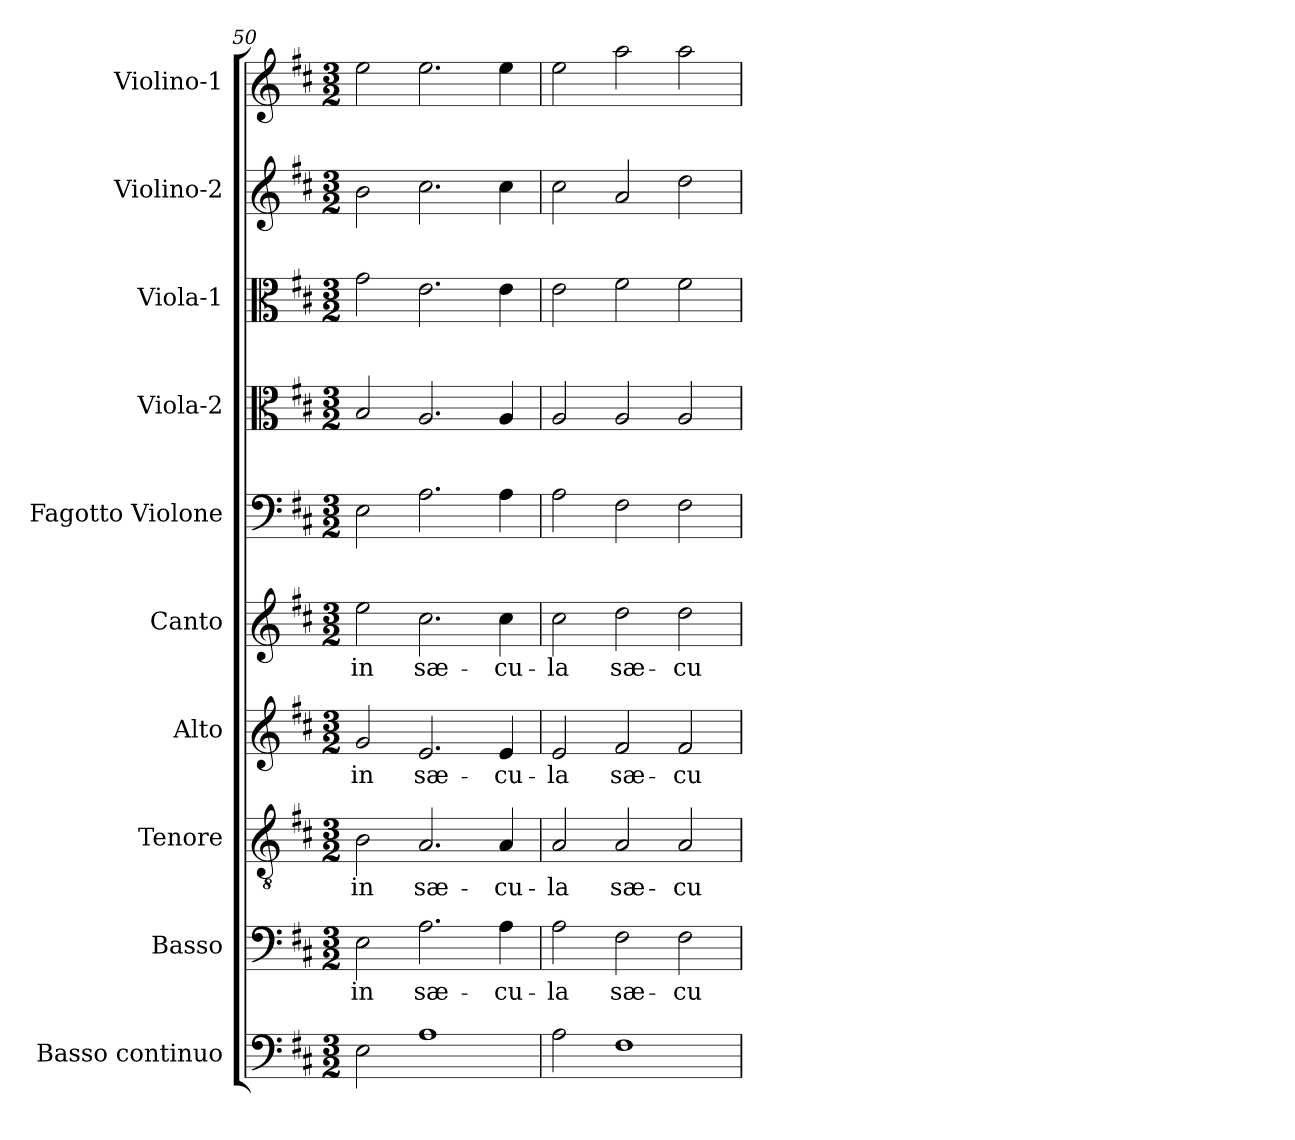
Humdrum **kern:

**kern	**kern	**text	**kern	**text	**kern	**text	**kern	**text	**kern	**kern	**kern	**kern	**kern
*part10	*part9	*part9	*part8	*part8	*part7	*part7	*part6	*part6	*part5	*part4	*part3	*part2	*part1
*staff10	*staff9	*staff9	*staff8	*staff8	*staff7	*staff7	*staff6	*staff6	*staff5	*staff4	*staff3	*staff2	*staff1
*I"Basso continuo	*I"Basso	*	*I"Tenore	*	*I"Alto	*	*I"Canto	*	*I"Fagotto Violone	*I"Viola-2	*I"Viola-1	*I"Violino-2	*I"Violino-1
*I'BC	*I'B	*	*I'T	*	*I'A	*	*I'C	*	*I'Fg	*I'Va2	*I'Va1	*I'Vi2	*I'Vi1
*clefF4	*clefF4	*	*clefGv2	*	*clefG2	*	*clefG2	*	*clefF4	*clefC3	*clefC3	*clefG2	*clefG2
*k[f#c#]	*k[f#c#]	*	*k[f#c#]	*	*k[f#c#]	*	*k[f#c#]	*	*k[f#c#]	*k[f#c#]	*k[f#c#]	*k[f#c#]	*k[f#c#]
*D:	*D:	*	*D:	*	*D:	*	*D:	*	*D:	*D:	*D:	*D:	*D:
*M3/2	*M3/2	*	*M3/2	*	*M3/2	*	*M3/2	*	*M3/2	*M3/2	*M3/2	*M3/2	*M3/2
=50	=50	=50	=50	=50	=50	=50	=50	=50	=50	=50	=50	=50	=50
!	!	!LO:LY:b	!	!	!	!	!	!	!	!	!	!	!
!	!	!	!	!LO:LY:b	!	!	!	!	!	!	!	!	!
!	!	!	!	!	!	!LO:LY:b	!	!	!	!	!	!	!
!	!	!	!	!	!	!	!	!LO:LY:b	!	!	!	!	!
2E\	2E\	in	2B\	in	2g/	in	2ee\	in	2E\	2B/	2g\	2b\	2ee\
!	!	!LO:LY:b	!	!	!	!	!	!	!	!	!	!	!
!	!	!	!	!LO:LY:b	!	!	!	!	!	!	!	!	!
!	!	!	!	!	!	!LO:LY:b	!	!	!	!	!	!	!
!	!	!	!	!	!	!	!	!LO:LY:b	!	!	!	!	!
1A	2.A\	sæ-	2.A/	sæ-	2.e/	sæ-	2.cc#\	sæ-	2.A\	2.A/	2.e\	2.cc#\	2.ee\
!	!	!LO:LY:b	!	!	!	!	!	!	!	!	!	!	!
!	!	!	!	!LO:LY:b	!	!	!	!	!	!	!	!	!
!	!	!	!	!	!	!LO:LY:b	!	!	!	!	!	!	!
!	!	!	!	!	!	!	!	!LO:LY:b	!	!	!	!	!
.	4A\	-cu-	4A/	-cu-	4e/	-cu-	4cc#\	-cu-	4A\	4A/	4e\	4cc#\	4ee\
!!LO:LB:g=z
=51	=51	=51	=51	=51	=51	=51	=51	=51	=51	=51	=51	=51	=51
!	!	!LO:LY:b	!	!	!	!	!	!	!	!	!	!	!
!	!	!	!	!LO:LY:b	!	!	!	!	!	!	!	!	!
!	!	!	!	!	!	!LO:LY:b	!	!	!	!	!	!	!
!	!	!	!	!	!	!	!	!LO:LY:b	!	!	!	!	!
2A\	2A\	-la	2A/	-la	2e/	-la	2cc#\	-la	2A\	2A/	2e\	2cc#\	2ee\
!	!	!LO:LY:b	!	!	!	!	!	!	!	!	!	!	!
!	!	!	!	!LO:LY:b	!	!	!	!	!	!	!	!	!
!	!	!	!	!	!	!LO:LY:b	!	!	!	!	!	!	!
!	!	!	!	!	!	!	!	!LO:LY:b	!	!	!	!	!
1F#	2F#\	sæ-	2A/	sæ-	2f#/	sæ-	2dd\	sæ-	2F#\	2A/	2f#\	2a/	2aa\
!	!	!LO:LY:b	!	!	!	!	!	!	!	!	!	!	!
!	!	!	!	!LO:LY:b	!	!	!	!	!	!	!	!	!
!	!	!	!	!	!	!LO:LY:b	!	!	!	!	!	!	!
!	!	!	!	!	!	!	!	!LO:LY:b	!	!	!	!	!
.	2F#\	-cu-	2A/	-cu-	2f#/	-cu-	2dd\	-cu-	2F#\	2A/	2f#\	2dd\	2aa\
=	=	=	=	=	=	=	=	=	=	=	=	=	=
*-	*-	*-	*-	*-	*-	*-	*-	*-	*-	*-	*-	*-	*-
